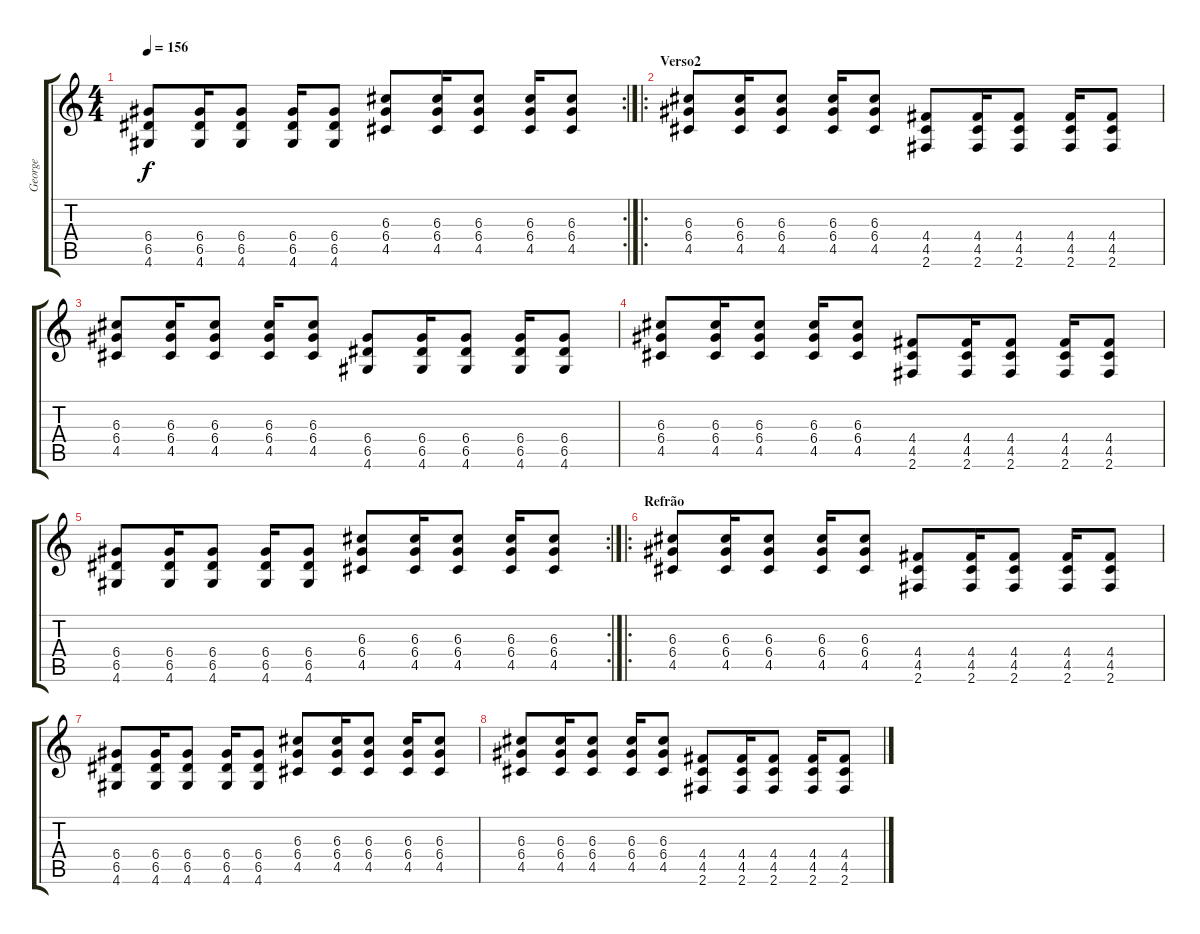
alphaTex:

\track ("George" "George") {instrument overdrivenguitar}
\staff {score tabs}
\tuning (E4 B3 G3 D3 A2 E2) {hide}
\rc 2
\ts (4 4)
\tempo 156
\clef g2
\ks c
(6.4 6.5 4.6).8{dy f} (6.4 6.5 4.6).16 (6.4 6.5 4.6).8 (6.4 6.5 4.6).16 (6.4 6.5 4.6).8 (6.3 6.4 4.5).8 (6.3 6.4 4.5).16 (6.3 6.4 4.5).8 (6.3 6.4 4.5).16 (6.3 6.4 4.5).8 |
\ro
\section ("" "Verso2")
(6.3 6.4 4.5).8 (6.3 6.4 4.5).16 (6.3 6.4 4.5).8 (6.3 6.4 4.5).16 (6.3 6.4 4.5).8 (4.4 4.5 2.6).8 (4.4 4.5 2.6).16 (4.4 4.5 2.6).8 (4.4 4.5 2.6).16 (4.4 4.5 2.6).8 |
(6.3 6.4 4.5).8 (6.3 6.4 4.5).16 (6.3 6.4 4.5).8 (6.3 6.4 4.5).16 (6.3 6.4 4.5).8 (6.4 6.5 4.6).8 (6.4 6.5 4.6).16 (6.4 6.5 4.6).8 (6.4 6.5 4.6).16 (6.4 6.5 4.6).8 |
(6.3 6.4 4.5).8 (6.3 6.4 4.5).16 (6.3 6.4 4.5).8 (6.3 6.4 4.5).16 (6.3 6.4 4.5).8 (4.4 4.5 2.6).8 (4.4 4.5 2.6).16 (4.4 4.5 2.6).8 (4.4 4.5 2.6).16 (4.4 4.5 2.6).8 |
\rc 2
(6.4 6.5 4.6).8 (6.4 6.5 4.6).16 (6.4 6.5 4.6).8 (6.4 6.5 4.6).16 (6.4 6.5 4.6).8 (6.3 6.4 4.5).8 (6.3 6.4 4.5).16 (6.3 6.4 4.5).8 (6.3 6.4 4.5).16 (6.3 6.4 4.5).8 |
\ro
\section ("" "Refrão")
(6.3 6.4 4.5).8 (6.3 6.4 4.5).16 (6.3 6.4 4.5).8 (6.3 6.4 4.5).16 (6.3 6.4 4.5).8 (4.4 4.5 2.6).8 (4.4 4.5 2.6).16 (4.4 4.5 2.6).8 (4.4 4.5 2.6).16 (4.4 4.5 2.6).8 |
(6.4 6.5 4.6).8 (6.4 6.5 4.6).16 (6.4 6.5 4.6).8 (6.4 6.5 4.6).16 (6.4 6.5 4.6).8 (6.3 6.4 4.5).8 (6.3 6.4 4.5).16 (6.3 6.4 4.5).8 (6.3 6.4 4.5).16 (6.3 6.4 4.5).8 |
(6.3 6.4 4.5).8 (6.3 6.4 4.5).16 (6.3 6.4 4.5).8 (6.3 6.4 4.5).16 (6.3 6.4 4.5).8 (4.4 4.5 2.6).8 (4.4 4.5 2.6).16 (4.4 4.5 2.6).8 (4.4 4.5 2.6).16 (4.4 4.5 2.6).8
